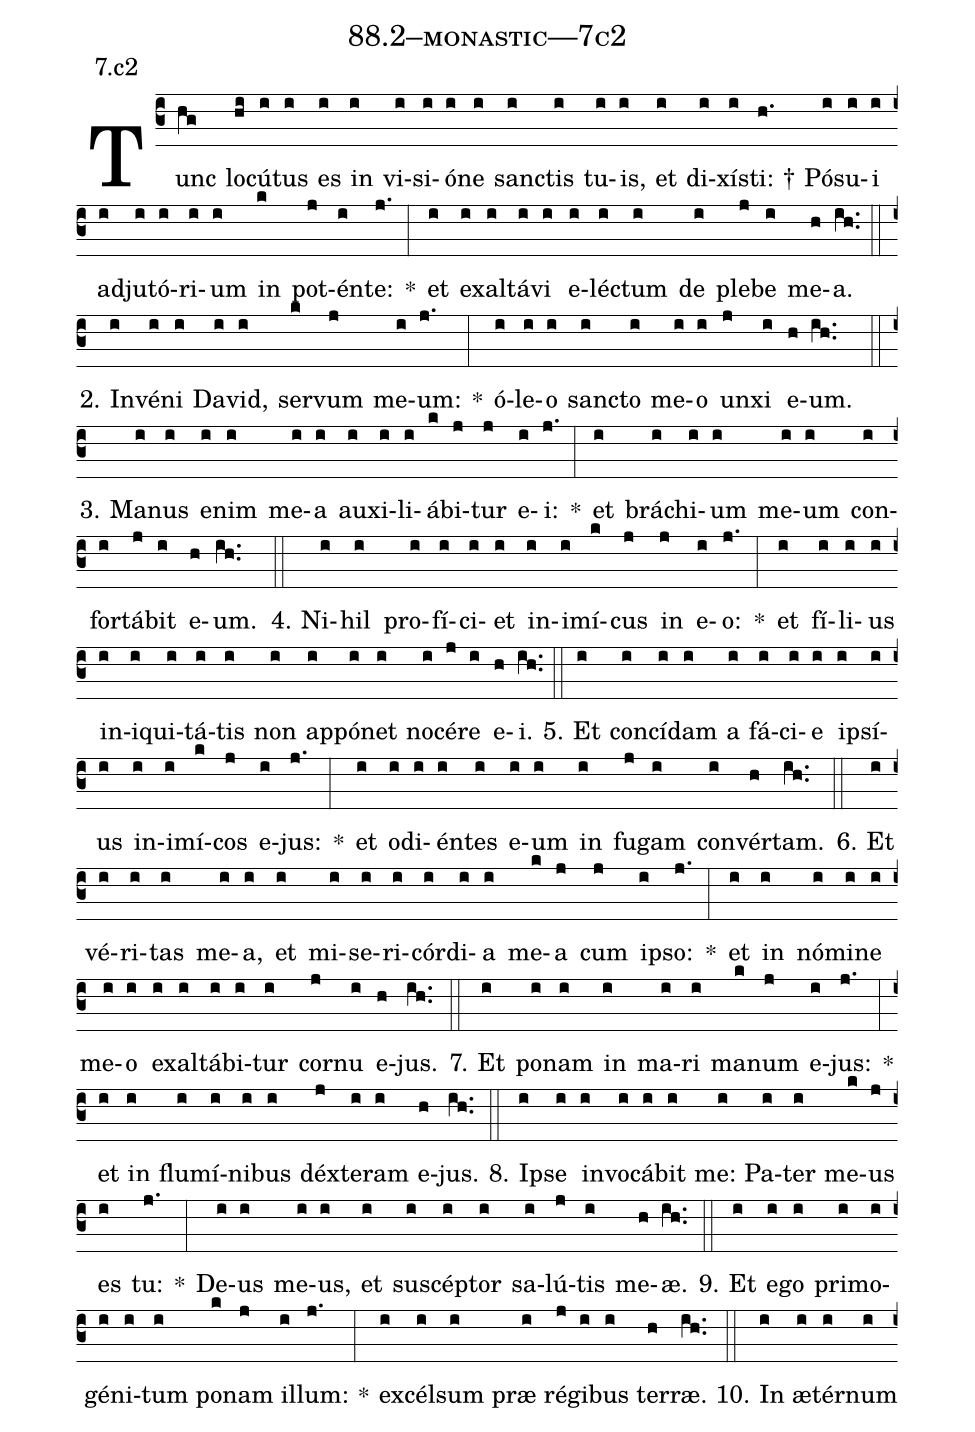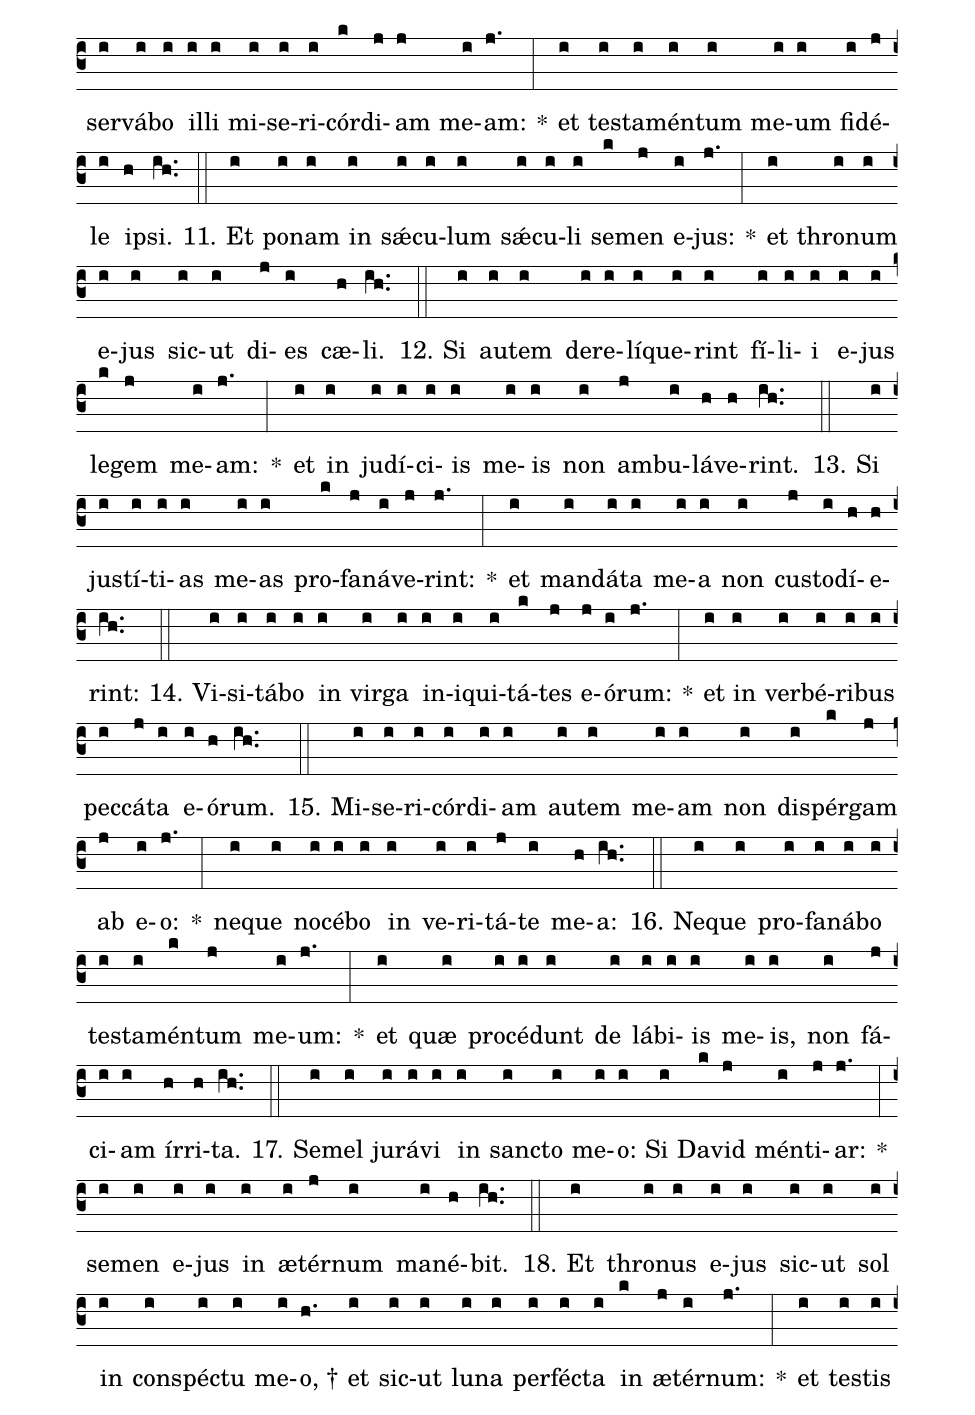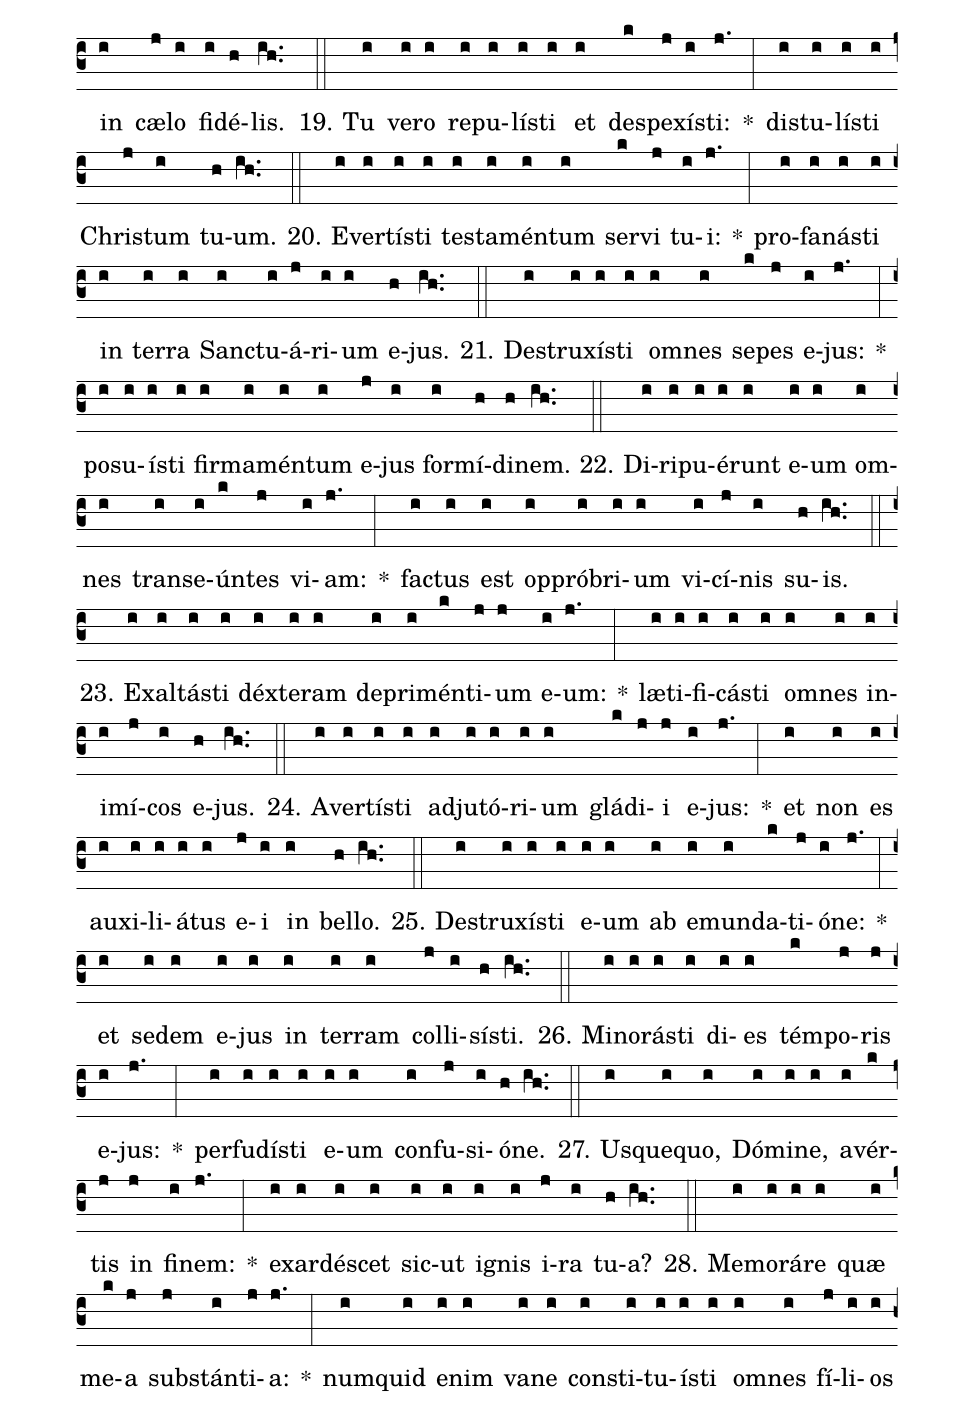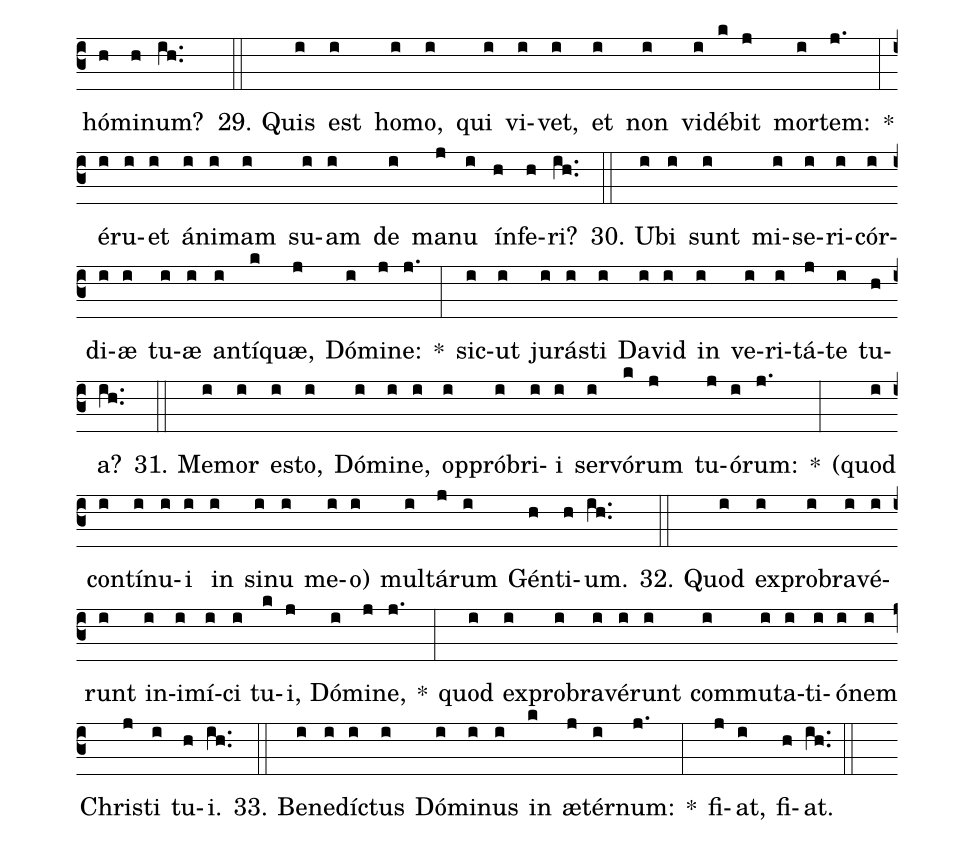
name: 88.2--monastic---7c2;
annotation: 7.c2;
%%
(c3)Tunc(hg) lo(hi)cú(i)tus(i) es(i) in(i) vi(i)si(i)ó(i)ne(i) sanc(i)tis(i) tu(i)is,(i) et(i) di(i)xís(i)ti: †(h.) Pó(i)su(i)i(i) ad(i)ju(i)tó(i)ri(i)um(i) in(k) pot(j)én(i)te:(j.) *(:) et(i) ex(i)al(i)tá(i)vi(i) e(i)léc(i)tum(i) de(i) ple(j)be(i) me(h)a.(ih..) (::)
2. In(i)vé(i)ni(i) Da(i)vid,(i) ser(k)vum(j) me(i)um:(j.) *(:) ó(i)le(i)o(i) sanc(i)to(i) me(i)o(i) un(j)xi(i) e(h)um.(ih..) (::)
3. Ma(i)nus(i) e(i)nim(i) me(i)a(i) au(i)xi(i)li(i)á(k)bi(j)tur(j) e(i)i:(j.) *(:) et(i) brá(i)chi(i)um(i) me(i)um(i) con(i)for(i)tá(j)bit(i) e(h)um.(ih..) (::)
4. Ni(i)hil(i) pro(i)fí(i)ci(i)et(i) in(i)i(i)mí(k)cus(j) in(j) e(i)o:(j.) *(:) et(i) fí(i)li(i)us(i) in(i)i(i)qui(i)tá(i)tis(i) non(i) ap(i)pó(i)net(i) no(i)cé(j)re(i) e(h)i.(ih..) (::)
5. Et(i) con(i)cí(i)dam(i) a(i) fá(i)ci(i)e(i) ip(i)sí(i)us(i) in(i)i(i)mí(k)cos(j) e(i)jus:(j.) *(:) et(i) o(i)di(i)én(i)tes(i) e(i)um(i) in(i) fu(j)gam(i) con(i)vér(h)tam.(ih..) (::)
6. Et(i) vé(i)ri(i)tas(i) me(i)a,(i) et(i) mi(i)se(i)ri(i)cór(i)di(i)a(i) me(k)a(j) cum(j) ip(i)so:(j.) *(:) et(i) in(i) nó(i)mi(i)ne(i) me(i)o(i) ex(i)al(i)tá(i)bi(i)tur(i) cor(j)nu(i) e(h)jus.(ih..) (::)
7. Et(i) po(i)nam(i) in(i) ma(i)ri(i) ma(k)num(j) e(i)jus:(j.) *(:) et(i) in(i) flu(i)mí(i)ni(i)bus(i) déx(j)te(i)ram(i) e(h)jus.(ih..) (::)
8. Ip(i)se(i) in(i)vo(i)cá(i)bit(i) me:(i) Pa(i)ter(i) me(k)us(j) es(i) tu:(j.) *(:) De(i)us(i) me(i)us,(i) et(i) su(i)scép(i)tor(i) sa(i)lú(j)tis(i) me(h)æ.(ih..) (::)
9. Et(i) e(i)go(i) pri(i)mo(i)gé(i)ni(i)tum(i) po(k)nam(j) il(i)lum:(j.) *(:) ex(i)cél(i)sum(i) præ(i) ré(j)gi(i)bus(i) ter(h)ræ.(ih..) (::)
10. In(i) æ(i)tér(i)num(i) ser(i)vá(i)bo(i) il(i)li(i) mi(i)se(i)ri(i)cór(k)di(j)am(j) me(i)am:(j.) *(:) et(i) tes(i)ta(i)mén(i)tum(i) me(i)um(i) fi(i)dé(j)le(i) ip(h)si.(ih..) (::)
11. Et(i) po(i)nam(i) in(i) sǽ(i)cu(i)lum(i) sǽ(i)cu(i)li(i) se(k)men(j) e(i)jus:(j.) *(:) et(i) thro(i)num(i) e(i)jus(i) sic(i)ut(i) di(j)es(i) cæ(h)li.(ih..) (::)
12. Si(i) au(i)tem(i) de(i)re(i)lí(i)que(i)rint(i) fí(i)li(i)i(i) e(i)jus(i) le(k)gem(j) me(i)am:(j.) *(:) et(i) in(i) ju(i)dí(i)ci(i)is(i) me(i)is(i) non(i) am(j)bu(i)lá(h)ve(h)rint.(ih..) (::)
13. Si(i) jus(i)tí(i)ti(i)as(i) me(i)as(i) pro(k)fa(j)ná(i)ve(j)rint:(j.) *(:) et(i) man(i)dá(i)ta(i) me(i)a(i) non(i) cus(j)to(i)dí(h)e(h)rint:(ih..) (::)
14. Vi(i)si(i)tá(i)bo(i) in(i) vir(i)ga(i) in(i)i(i)qui(i)tá(k)tes(j) e(j)ó(i)rum:(j.) *(:) et(i) in(i) ver(i)bé(i)ri(i)bus(i) pec(i)cá(j)ta(i) e(i)ó(h)rum.(ih..) (::)
15. Mi(i)se(i)ri(i)cór(i)di(i)am(i) au(i)tem(i) me(i)am(i) non(i) di(i)spér(k)gam(j) ab(j) e(i)o:(j.) *(:) ne(i)que(i) no(i)cé(i)bo(i) in(i) ve(i)ri(i)tá(j)te(i) me(h)a:(ih..) (::)
16. Ne(i)que(i) pro(i)fa(i)ná(i)bo(i) tes(i)ta(i)mén(k)tum(j) me(i)um:(j.) *(:) et(i) quæ(i) pro(i)cé(i)dunt(i) de(i) lá(i)bi(i)is(i) me(i)is,(i) non(i) fá(j)ci(i)am(i) ír(h)ri(h)ta.(ih..) (::)
17. Se(i)mel(i) ju(i)rá(i)vi(i) in(i) sanc(i)to(i) me(i)o:(i) Si(i) Da(k)vid(j) mén(i)ti(j)ar:(j.) *(:) se(i)men(i) e(i)jus(i) in(i) æ(i)tér(j)num(i) ma(i)né(h)bit.(ih..) (::)
18. Et(i) thro(i)nus(i) e(i)jus(i) sic(i)ut(i) sol(i) in(i) con(i)spéc(i)tu(i) me(i)o, †(h.) et(i) sic(i)ut(i) lu(i)na(i) per(i)féc(i)ta(i) in(k) æ(j)tér(i)num:(j.) *(:) et(i) tes(i)tis(i) in(i) cæ(j)lo(i) fi(i)dé(h)lis.(ih..) (::)
19. Tu(i) ve(i)ro(i) re(i)pu(i)lís(i)ti(i) et(i) de(k)spe(j)xís(i)ti:(j.) *(:) dis(i)tu(i)lís(i)ti(i) Chris(j)tum(i) tu(h)um.(ih..) (::)
20. E(i)ver(i)tís(i)ti(i) tes(i)ta(i)mén(i)tum(i) ser(k)vi(j) tu(i)i:(j.) *(:) pro(i)fa(i)nás(i)ti(i) in(i) ter(i)ra(i) Sanc(i)tu(i)á(j)ri(i)um(i) e(h)jus.(ih..) (::)
21. De(i)stru(i)xís(i)ti(i) om(i)nes(i) se(k)pes(j) e(i)jus:(j.) *(:) po(i)su(i)ís(i)ti(i) fir(i)ma(i)mén(i)tum(i) e(j)jus(i) for(i)mí(h)di(h)nem.(ih..) (::)
22. Di(i)ri(i)pu(i)é(i)runt(i) e(i)um(i) om(i)nes(i) trans(i)e(i)ún(k)tes(j) vi(i)am:(j.) *(:) fac(i)tus(i) est(i) op(i)pró(i)bri(i)um(i) vi(i)cí(j)nis(i) su(h)is.(ih..) (::)
23. Ex(i)al(i)tás(i)ti(i) déx(i)te(i)ram(i) de(i)pri(i)mén(k)ti(j)um(j) e(i)um:(j.) *(:) læ(i)ti(i)fi(i)cás(i)ti(i) om(i)nes(i) in(i)i(i)mí(j)cos(i) e(h)jus.(ih..) (::)
24. A(i)ver(i)tís(i)ti(i) ad(i)ju(i)tó(i)ri(i)um(i) glá(k)di(j)i(j) e(i)jus:(j.) *(:) et(i) non(i) es(i) au(i)xi(i)li(i)á(i)tus(i) e(j)i(i) in(i) bel(h)lo.(ih..) (::)
25. De(i)stru(i)xís(i)ti(i) e(i)um(i) ab(i) e(i)mun(i)da(k)ti(j)ó(i)ne:(j.) *(:) et(i) se(i)dem(i) e(i)jus(i) in(i) ter(i)ram(i) col(j)li(i)sís(h)ti.(ih..) (::)
26. Mi(i)no(i)rás(i)ti(i) di(i)es(i) tém(k)po(j)ris(j) e(i)jus:(j.) *(:) per(i)fu(i)dís(i)ti(i) e(i)um(i) con(i)fu(j)si(i)ó(h)ne.(ih..) (::)
27. Us(i)que(i)quo,(i) Dó(i)mi(i)ne,(i) a(i)vér(k)tis(j) in(j) fi(i)nem:(j.) *(:) ex(i)ar(i)dé(i)scet(i) sic(i)ut(i) i(i)gnis(i) i(j)ra(i) tu(h)a?(ih..) (::)
28. Me(i)mo(i)rá(i)re(i) quæ(i) me(k)a(j) sub(j)stán(i)ti(j)a:(j.) *(:) num(i)quid(i) e(i)nim(i) va(i)ne(i) con(i)sti(i)tu(i)ís(i)ti(i) om(i)nes(i) fí(j)li(i)os(i) hó(h)mi(h)num?(ih..) (::)
29. Quis(i) est(i) ho(i)mo,(i) qui(i) vi(i)vet,(i) et(i) non(i) vi(i)dé(k)bit(j) mor(i)tem:(j.) *(:) é(i)ru(i)et(i) á(i)ni(i)mam(i) su(i)am(i) de(i) ma(j)nu(i) ín(h)fe(h)ri?(ih..) (::)
30. U(i)bi(i) sunt(i) mi(i)se(i)ri(i)cór(i)di(i)æ(i) tu(i)æ(i) an(i)tí(k)quæ,(j) Dó(i)mi(j)ne:(j.) *(:) sic(i)ut(i) ju(i)rás(i)ti(i) Da(i)vid(i) in(i) ve(i)ri(i)tá(j)te(i) tu(h)a?(ih..) (::)
31. Me(i)mor(i) es(i)to,(i) Dó(i)mi(i)ne,(i) op(i)pró(i)bri(i)i(i) ser(i)vó(k)rum(j) tu(j)ó(i)rum:(j.) *(:) <v>(</v>quod(i) con(i)tí(i)nu(i)i(i) in(i) si(i)nu(i) me(i)o)(i) mul(i)tá(j)rum(i) Gén(h)ti(h)um.(ih..) (::)
32. Quod(i) ex(i)pro(i)bra(i)vé(i)runt(i) in(i)i(i)mí(i)ci(i) tu(k)i,(j) Dó(i)mi(j)ne,(j.) *(:) quod(i) ex(i)pro(i)bra(i)vé(i)runt(i) com(i)mu(i)ta(i)ti(i)ó(i)nem(i) Chris(j)ti(i) tu(h)i.(ih..) (::)
33. Be(i)ne(i)díc(i)tus(i) Dó(i)mi(i)nus(i) in(k) æ(j)tér(i)num:(j.) *(:) fi(j)at,(i) fi(h)at.(ih..) (::)
